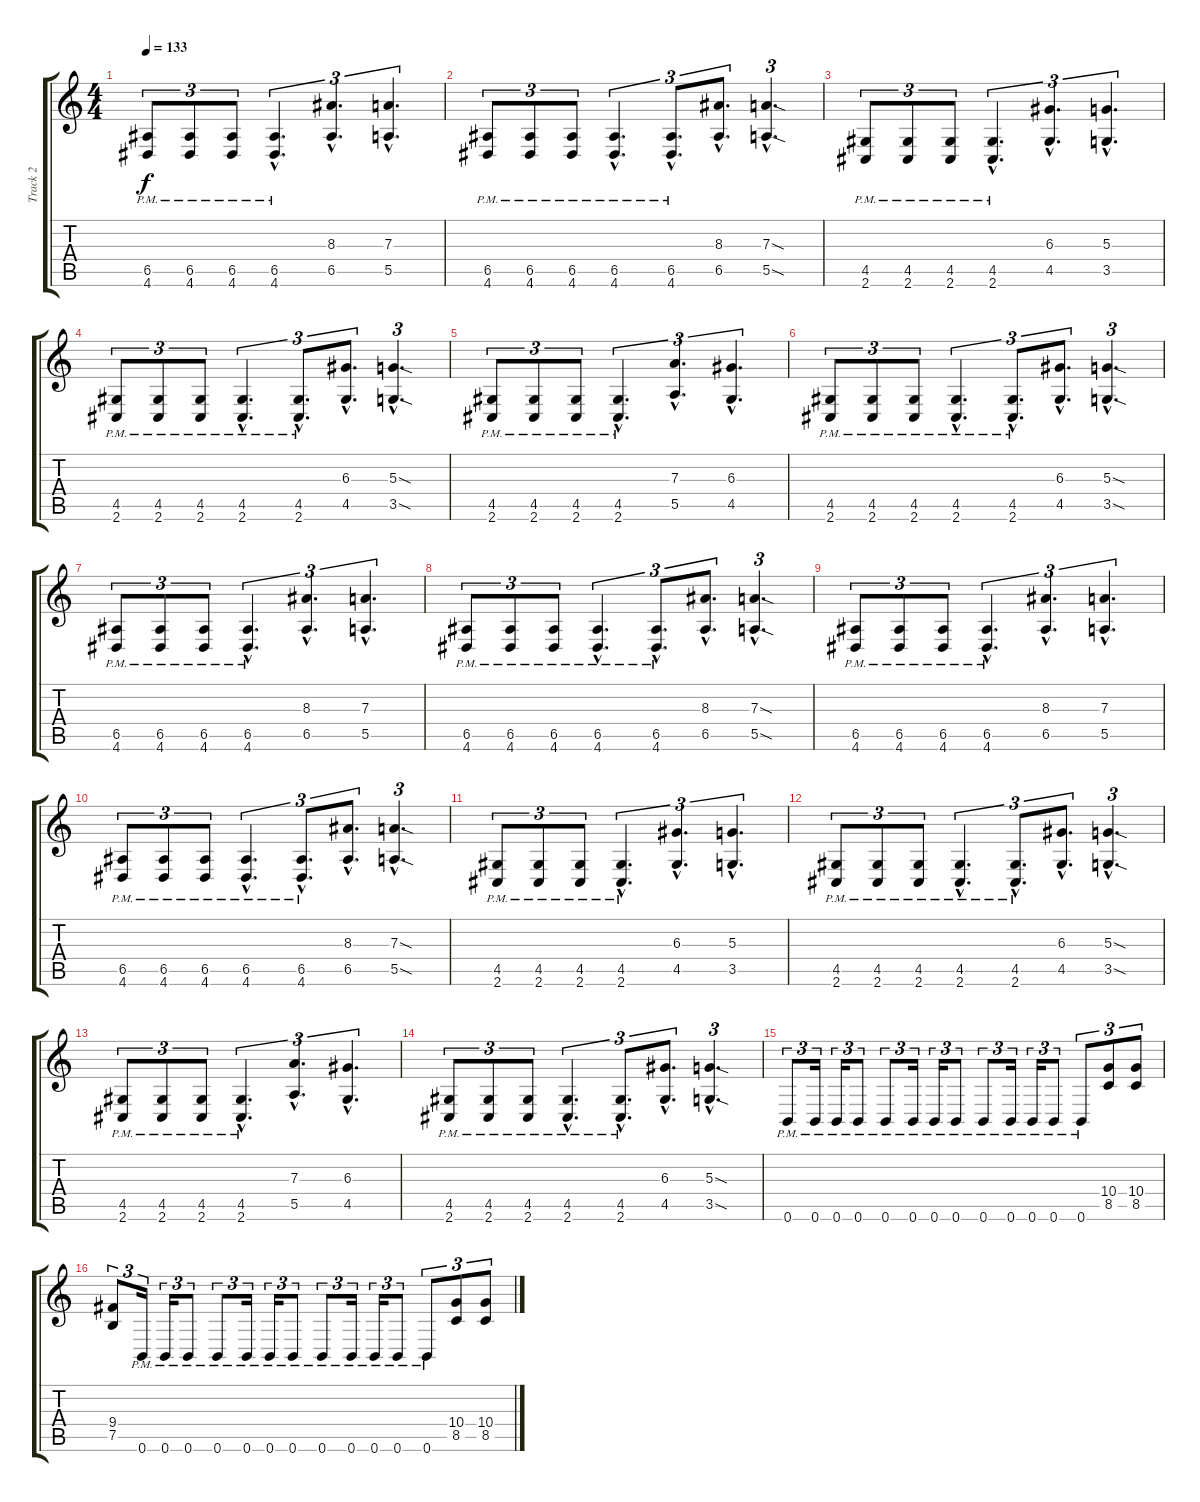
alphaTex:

\track ("Track 2" "Track 2") {instrument distortionguitar}
\staff {score tabs}
\tuning (B3 Gb3 D3 A2 E2 B1) {hide}
\ts (4 4)
\tempo 133
\clef g2
\ks c
(6.5{pm} 4.6{pm}).8{tu (3 2) dy f} (6.5{pm} 4.6{pm}).8{tu (3 2)} (6.5{pm} 4.6{pm}).8{tu (3 2)} (6.5{hac pm} 4.6{hac pm}).4{d tu (3 2)} (8.3{hac} 6.5{hac}).4{d tu (3 2)} (7.3{hac} 5.5{hac}).4{d tu (3 2)} |
(6.5{pm} 4.6{pm}).8{tu (3 2)} (6.5{pm} 4.6{pm}).8{tu (3 2)} (6.5{pm} 4.6{pm}).8{tu (3 2)} (6.5{hac pm} 4.6{hac pm}).4{d tu (3 2)} (6.5{hac pm} 4.6{hac pm}).8{d tu (3 2)} (8.3{hac} 6.5{hac}).8{d tu (3 2)} (7.3{sod hac} 5.5{sod hac}).4{d tu (3 2)} |
(4.5{pm} 2.6{pm}).8{tu (3 2)} (4.5{pm} 2.6{pm}).8{tu (3 2)} (4.5{pm} 2.6{pm}).8{tu (3 2)} (4.5{hac pm} 2.6{hac pm}).4{d tu (3 2)} (6.3{hac} 4.5{hac}).4{d tu (3 2)} (5.3{hac} 3.5{hac}).4{d tu (3 2)} |
(4.5{pm} 2.6{pm}).8{tu (3 2)} (4.5{pm} 2.6{pm}).8{tu (3 2)} (4.5{pm} 2.6{pm}).8{tu (3 2)} (4.5{hac pm} 2.6{hac pm}).4{d tu (3 2)} (4.5{hac pm} 2.6{hac pm}).8{d tu (3 2)} (6.3{hac} 4.5{hac}).8{d tu (3 2)} (5.3{sod hac} 3.5{sod hac}).4{d tu (3 2)} |
(4.5{pm} 2.6{pm}).8{tu (3 2)} (4.5{pm} 2.6{pm}).8{tu (3 2)} (4.5{pm} 2.6{pm}).8{tu (3 2)} (4.5{hac pm} 2.6{hac pm}).4{d tu (3 2)} (7.3{hac} 5.5{hac}).4{d tu (3 2)} (6.3{hac} 4.5{hac}).4{d tu (3 2)} |
(4.5{pm} 2.6{pm}).8{tu (3 2)} (4.5{pm} 2.6{pm}).8{tu (3 2)} (4.5{pm} 2.6{pm}).8{tu (3 2)} (4.5{hac pm} 2.6{hac pm}).4{d tu (3 2)} (4.5{hac pm} 2.6{hac pm}).8{d tu (3 2)} (6.3{hac} 4.5{hac}).8{d tu (3 2)} (5.3{sod hac} 3.5{sod hac}).4{d tu (3 2)} |
(6.5{pm} 4.6{pm}).8{tu (3 2)} (6.5{pm} 4.6{pm}).8{tu (3 2)} (6.5{pm} 4.6{pm}).8{tu (3 2)} (6.5{hac pm} 4.6{hac pm}).4{d tu (3 2)} (8.3{hac} 6.5{hac}).4{d tu (3 2)} (7.3{hac} 5.5{hac}).4{d tu (3 2)} |
(6.5{pm} 4.6{pm}).8{tu (3 2)} (6.5{pm} 4.6{pm}).8{tu (3 2)} (6.5{pm} 4.6{pm}).8{tu (3 2)} (6.5{hac pm} 4.6{hac pm}).4{d tu (3 2)} (6.5{hac pm} 4.6{hac pm}).8{d tu (3 2)} (8.3{hac} 6.5{hac}).8{d tu (3 2)} (7.3{sod hac} 5.5{sod hac}).4{d tu (3 2)} |
(6.5{pm} 4.6{pm}).8{tu (3 2)} (6.5{pm} 4.6{pm}).8{tu (3 2)} (6.5{pm} 4.6{pm}).8{tu (3 2)} (6.5{hac pm} 4.6{hac pm}).4{d tu (3 2)} (8.3{hac} 6.5{hac}).4{d tu (3 2)} (7.3{hac} 5.5{hac}).4{d tu (3 2)} |
(6.5{pm} 4.6{pm}).8{tu (3 2)} (6.5{pm} 4.6{pm}).8{tu (3 2)} (6.5{pm} 4.6{pm}).8{tu (3 2)} (6.5{hac pm} 4.6{hac pm}).4{d tu (3 2)} (6.5{hac pm} 4.6{hac pm}).8{d tu (3 2)} (8.3{hac} 6.5{hac}).8{d tu (3 2)} (7.3{sod hac} 5.5{sod hac}).4{d tu (3 2)} |
(4.5{pm} 2.6{pm}).8{tu (3 2)} (4.5{pm} 2.6{pm}).8{tu (3 2)} (4.5{pm} 2.6{pm}).8{tu (3 2)} (4.5{hac pm} 2.6{hac pm}).4{d tu (3 2)} (6.3{hac} 4.5{hac}).4{d tu (3 2)} (5.3{hac} 3.5{hac}).4{d tu (3 2)} |
(4.5{pm} 2.6{pm}).8{tu (3 2)} (4.5{pm} 2.6{pm}).8{tu (3 2)} (4.5{pm} 2.6{pm}).8{tu (3 2)} (4.5{hac pm} 2.6{hac pm}).4{d tu (3 2)} (4.5{hac pm} 2.6{hac pm}).8{d tu (3 2)} (6.3{hac} 4.5{hac}).8{d tu (3 2)} (5.3{sod hac} 3.5{sod hac}).4{d tu (3 2)} |
(4.5{pm} 2.6{pm}).8{tu (3 2)} (4.5{pm} 2.6{pm}).8{tu (3 2)} (4.5{pm} 2.6{pm}).8{tu (3 2)} (4.5{hac pm} 2.6{hac pm}).4{d tu (3 2)} (7.3{hac} 5.5{hac}).4{d tu (3 2)} (6.3{hac} 4.5{hac}).4{d tu (3 2)} |
(4.5{pm} 2.6{pm}).8{tu (3 2)} (4.5{pm} 2.6{pm}).8{tu (3 2)} (4.5{pm} 2.6{pm}).8{tu (3 2)} (4.5{hac pm} 2.6{hac pm}).4{d tu (3 2)} (4.5{hac pm} 2.6{hac pm}).8{d tu (3 2)} (6.3{hac} 4.5{hac}).8{d tu (3 2)} (5.3{sod hac} 3.5{sod hac}).4{d tu (3 2)} |
0.6{pm}.8{tu (3 2)} 0.6{pm}.16{tu (3 2)} 0.6{pm}.16{tu (3 2)} 0.6{pm}.8{tu (3 2)} 0.6{pm}.8{tu (3 2)} 0.6{pm}.16{tu (3 2)} 0.6{pm}.16{tu (3 2)} 0.6{pm}.8{tu (3 2)} 0.6{pm}.8{tu (3 2)} 0.6{pm}.16{tu (3 2)} 0.6{pm}.16{tu (3 2)} 0.6{pm}.8{tu (3 2)} 0.6{pm}.8{tu (3 2)} (10.4 8.5).8{tu (3 2)} (10.4 8.5).8{tu (3 2)} |
(9.4 7.5).8{tu (3 2)} 0.6{pm}.16{tu (3 2)} 0.6{pm}.16{tu (3 2)} 0.6{pm}.8{tu (3 2)} 0.6{pm}.8{tu (3 2)} 0.6{pm}.16{tu (3 2)} 0.6{pm}.16{tu (3 2)} 0.6{pm}.8{tu (3 2)} 0.6{pm}.8{tu (3 2)} 0.6{pm}.16{tu (3 2)} 0.6{pm}.16{tu (3 2)} 0.6{pm}.8{tu (3 2)} 0.6{pm}.8{tu (3 2)} (10.4 8.5).8{tu (3 2)} (10.4 8.5).8{tu (3 2)}
